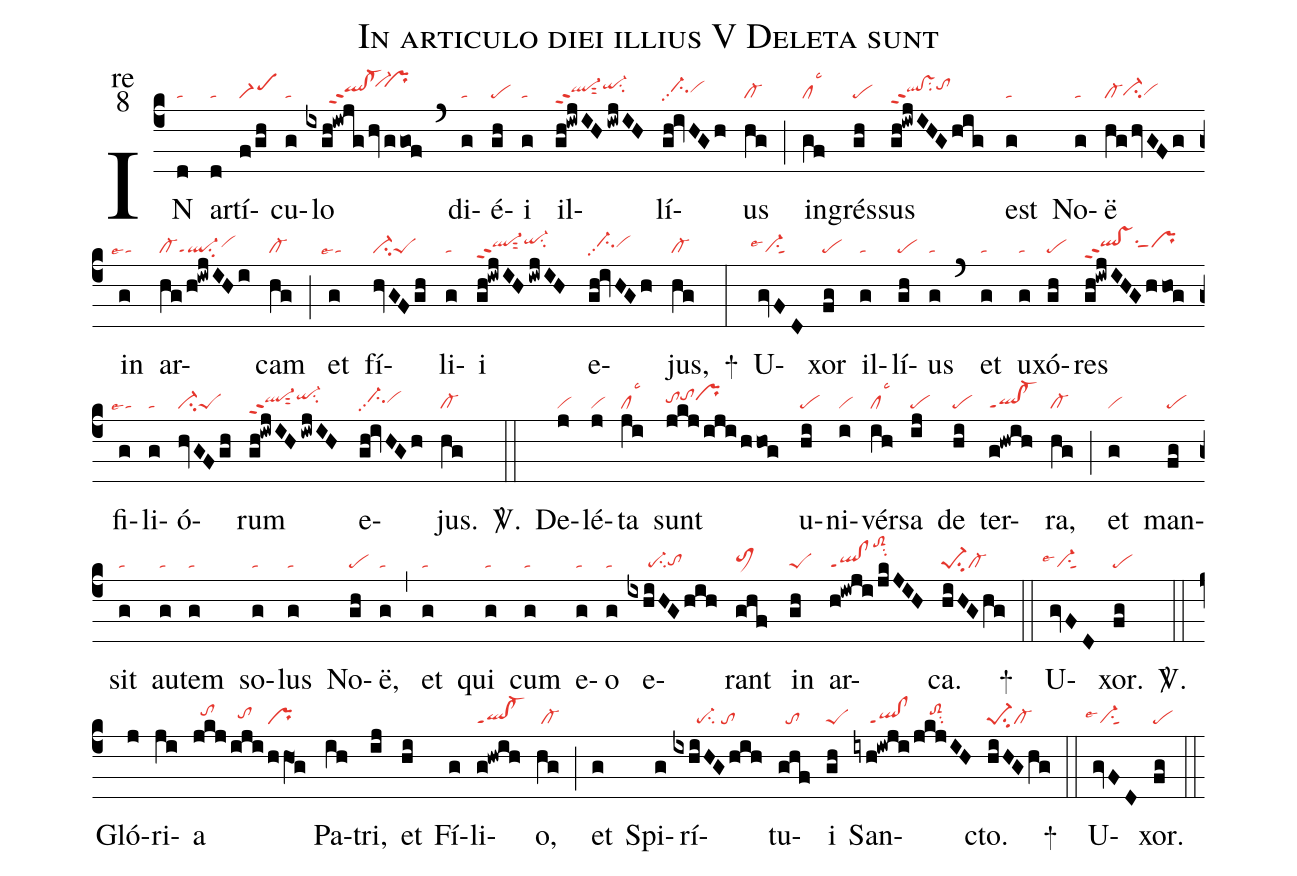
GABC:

name:In articulo diei illius V Deleta sunt;
office-part:re;
mode:8;
nabc-lines:1;
%%
(c4)
IN(d|ta) ar(d|ta)tí(f/gh|scM1)cu(g|ta)lo(ixgh!iwjg/hv/ggof|//////qlhh!cl-hhppt2``vi-hj``prhj) (`)
di(g|ta)é(gh|pe)i(g|ta) il(gh!iwjIH/iwjIH|ql-hhppt2sut2qi-hisu2)lí(gh!ivHGh|//ci-hhpp2vihh)us(hg|cl-) (;)
in(gf|cllsc3)grés(gh|pe)sus(gh!iwjIHGhig|qlhh!vshhppt2su2tohi) est(g|ta) No(g|ta)ë(hg/hvGFg|cl-ci-hgvihg) in(g|``talse4) ar(hg/h!iwjIHi|cl-ql-ppt1su2vihh)cam(hg|cl-) (;)
et(g|``talse4) fí(hvGFgh|ci-peS)li(g|ta)i(gh!iwjIH/iwjIH|ql-hhppt2sut2qi-hisu2) e(gh!ivHGh|//ci-hhpp2vihh)jus,(hg|cl-) +(:)
U(gvFD|``vi-su1sut1lse4)xor(fg|pe) il(g|ta)lí(gh|pe)us(g|ta) (`)
et(g|ta) u(g|ta)xó(gh|pe)res(gh!iwjIHGhhog|qlhh!vshhppt2su1sut1prhh) fi(g|``talse4)li(g|ta)ó(hvGFgh|ci-peS)rum(gh!iwjIH/iwjIH|ql-hhppt2sut2qi-hisu2) e(gh!ivHGh|//ci-hhpp2vihh)jus.(hg|cl-) <sp>V/</sp>.(::)
De(j|vi)lé(j|vi)ta(ji|cllsc3) sunt(jkj/iji/hhog|tohhtohiprhi) u(hi|pe)ni(i|vi)vér(ih|cllsc3)sa(ij|pe) de(hi|pe) ter(g!hwih|ql!cl-ppt1)ra,(hg|cl-) (;)
et(g|vi) man(fg|pe)sit(g|ta) au(g|ta)tem(g|ta) so(g|ta)lus(g|ta) No(gh|pe)ë,(g|ta) (,)
et(g|ta) qui(g|ta) cum(g|ta) e(g|ta)o(g|ta) e(ixhiHGhih|/////pe-su2tohg)rant(ghf|toM1hh) in(gh|peS) ar(h!iwji/jkJIH|ql!clppt1toS2hmsu2)ca.(hiHGhg|pe-1su2cl-) +(::)
U(gvFD|``vi-su1sut1lse4)xor.(fg|pe) <sp>V/</sp>.(::)
Gló(j)ri(ji)a(jkj|//tohi|/iji|//tohh|/hhO1g|pr) Pa(ih)tri,(ij) et(hi) Fí(g)li(g!hwih|ql!cl-ppt1)o,(hg|/cl-) (;)
et(g) Spi(g)rí(ixhiHGhih|//////pe-su2/to)tu(ghf|//to)i(gh|peS) San(iyh!iwji|////ql!clppt1|/jkjIH|////toS2hisu2)cto.(hiHGhg|pe-1su2cl-) +(::)
U(gvFD|``vi-su1sut1lse4)xor.(fg|pe) (::)
